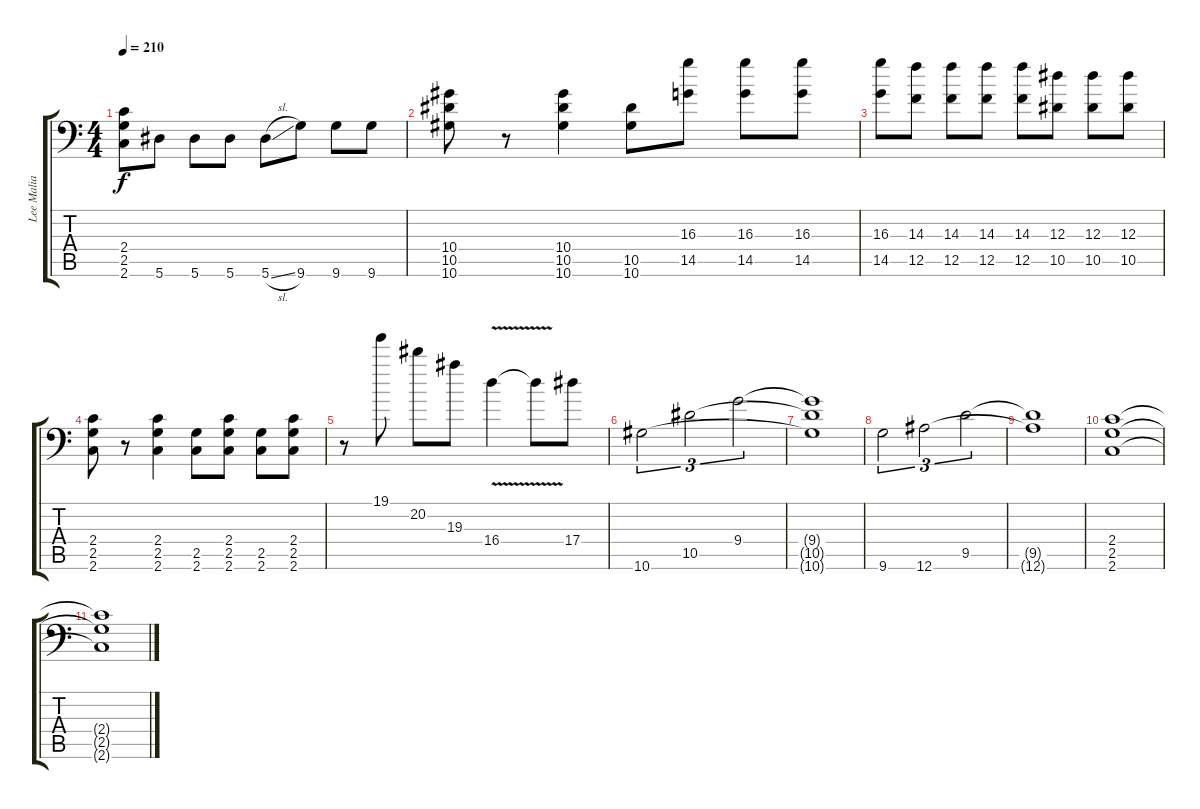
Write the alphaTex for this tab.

\track ("Lee Malia" "Lee Malia") {instrument distortionguitar}
\staff {score tabs}
\tuning (C4 G3 Eb3 Bb2 F2 Bb1) {hide}
\ts (4 4)
\tempo 210
\clef f4
\ks c
(2.4{t} 2.5{t} 2.6{t}).8{dy f} 5.6.8 5.6.8 5.6.8 5.6{sl}.8 9.6.8 9.6.8 9.6.8 |
(10.4 10.5 10.6).8 r.8 (10.4 10.5 10.6).4 (10.5 10.6).8 (16.3 14.5).8 (16.3 14.5).8 (16.3 14.5).8 |
(16.3 14.5).8 (14.3 12.5).8 (14.3 12.5).8 (14.3 12.5).8 (14.3 12.5).8 (12.3 10.5).8 (12.3 10.5).8 (12.3 10.5).8 |
(2.4 2.5 2.6).8 r.8 (2.4 2.5 2.6).4 (2.5 2.6).8 (2.4 2.5 2.6).8 (2.5 2.6).8 (2.4 2.5 2.6).8 |
r.8 19.1.8 20.2.8 19.3.8 16.4{v}.4 16.4{t}.8 17.4.8 |
10.6.2{tu (3 2)} 10.5.2{tu (3 2)} 9.4.2{tu (3 2)} |
(9.4{t} 10.5{t} 10.6{t}).1 |
9.6.2{tu (3 2)} 12.6.2{tu (3 2)} 9.5.2{tu (3 2)} |
(9.5{t} 12.6{t}).1 |
(2.4 2.5 2.6).1 |
(2.4{t} 2.5{t} 2.6{t}).1
